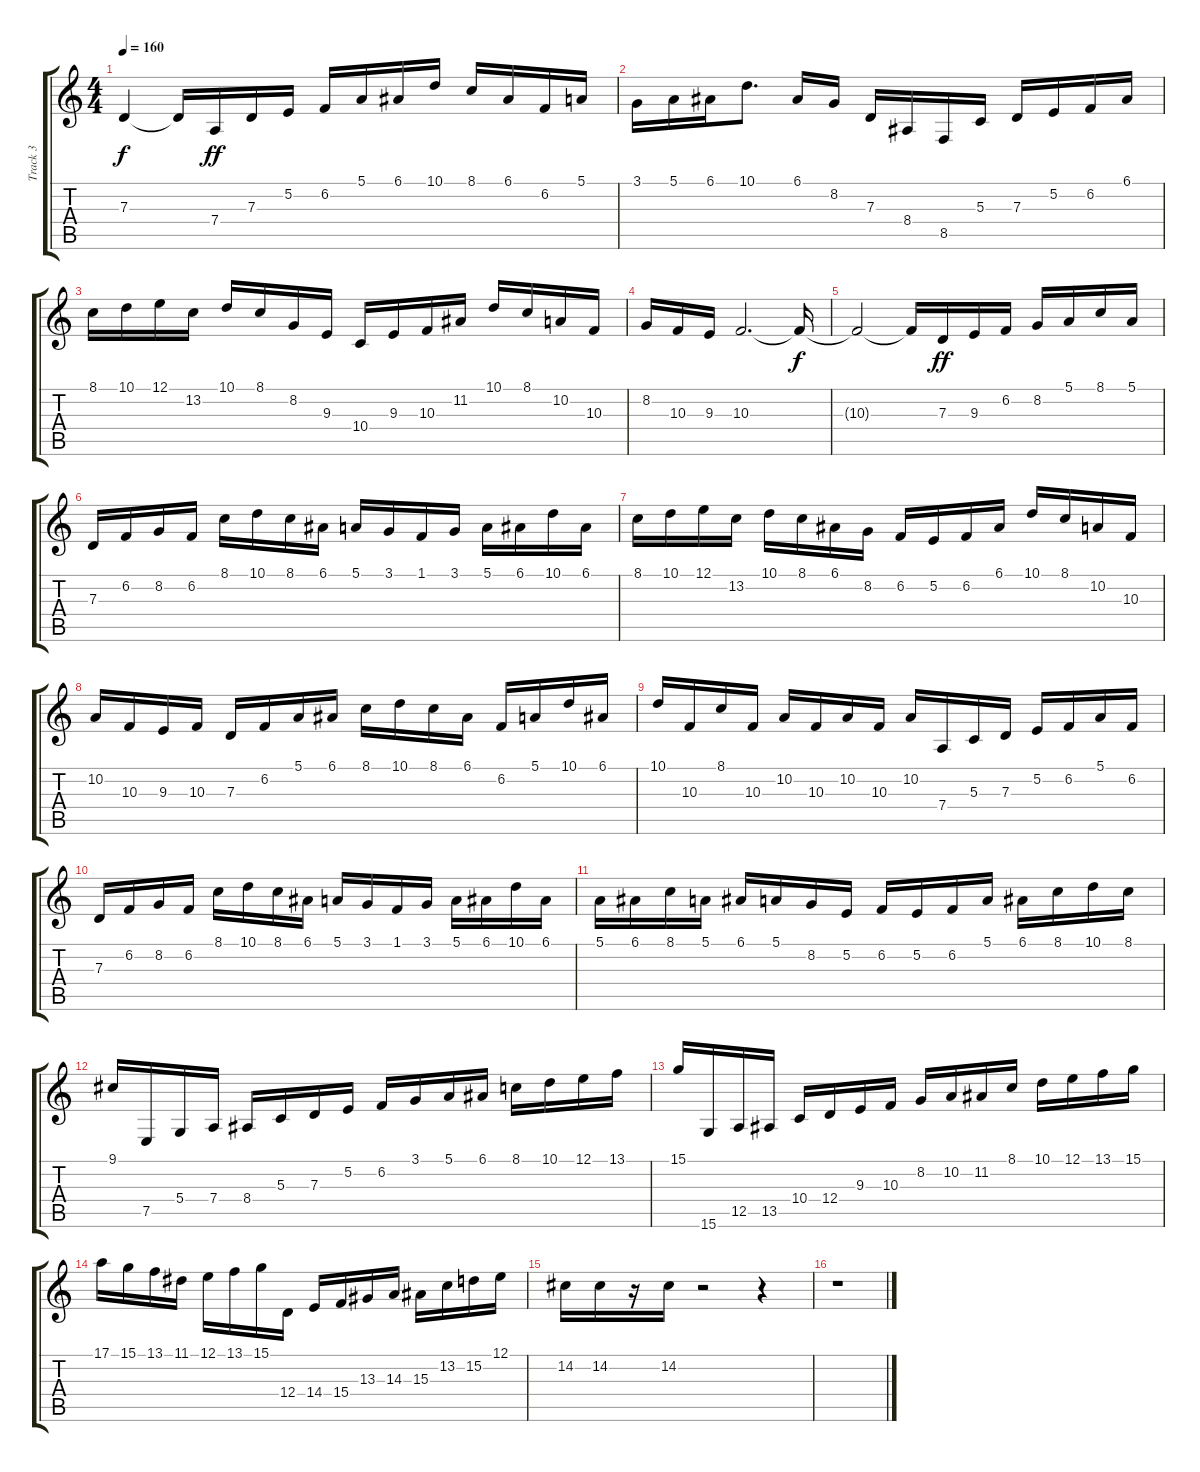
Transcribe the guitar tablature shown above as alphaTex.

\track ("Track 3" "Track 3") {instrument lead1square}
\staff {score tabs}
\tuning (E4 B3 G3 D3 A2 E2) {hide}
\ts (4 4)
\tempo 160
\clef g2
\ks c
7.3{t}.4{dy f} 7.3{t}.16 7.4.16{dy ff} 7.3.16 5.2.16 6.2.16 5.1.16 6.1.16 10.1.16 8.1.16 6.1.16 6.2.16 5.1.16 |
3.1.16 5.1.16 6.1.16 10.1.8{d} 6.1.16 8.2.16 7.3.16 8.4.16 8.5.16 5.3.16 7.3.16 5.2.16 6.2.16 6.1.16 |
8.1.16 10.1.16 12.1.16 13.2.16 10.1.16 8.1.16 8.2.16 9.3.16 10.4.16 9.3.16 10.3.16 11.2.16 10.1.16 8.1.16 10.2.16 10.3.16 |
8.2.16 10.3.16 9.3.16 10.3.2{d} 10.3{t}.16{dy f} |
10.3{t}.2 10.3{t}.16 7.3.16{dy ff} 9.3.16 6.2.16 8.2.16 5.1.16 8.1.16 5.1.16 |
7.3.16 6.2.16 8.2.16 6.2.16 8.1.16 10.1.16 8.1.16 6.1.16 5.1.16 3.1.16 1.1.16 3.1.16 5.1.16 6.1.16 10.1.16 6.1.16 |
8.1.16 10.1.16 12.1.16 13.2.16 10.1.16 8.1.16 6.1.16 8.2.16 6.2.16 5.2.16 6.2.16 6.1.16 10.1.16 8.1.16 10.2.16 10.3.16 |
10.2.16 10.3.16 9.3.16 10.3.16 7.3.16 6.2.16 5.1.16 6.1.16 8.1.16 10.1.16 8.1.16 6.1.16 6.2.16 5.1.16 10.1.16 6.1.16 |
10.1.16 10.3.16 8.1.16 10.3.16 10.2.16 10.3.16 10.2.16 10.3.16 10.2.16 7.4.16 5.3.16 7.3.16 5.2.16 6.2.16 5.1.16 6.2.16 |
7.3.16 6.2.16 8.2.16 6.2.16 8.1.16 10.1.16 8.1.16 6.1.16 5.1.16 3.1.16 1.1.16 3.1.16 5.1.16 6.1.16 10.1.16 6.1.16 |
5.1.16 6.1.16 8.1.16 5.1.16 6.1.16 5.1.16 8.2.16 5.2.16 6.2.16 5.2.16 6.2.16 5.1.16 6.1.16 8.1.16 10.1.16 8.1.16 |
9.1.16 7.5.16 5.4.16 7.4.16 8.4.16 5.3.16 7.3.16 5.2.16 6.2.16 3.1.16 5.1.16 6.1.16 8.1.16 10.1.16 12.1.16 13.1.16 |
15.1.16 15.6.16 12.5.16 13.5.16 10.4.16 12.4.16 9.3.16 10.3.16 8.2.16 10.2.16 11.2.16 8.1.16 10.1.16 12.1.16 13.1.16 15.1.16 |
17.1.16 15.1.16 13.1.16 11.1.16 12.1.16 13.1.16 15.1.16 12.4.16 14.4.16 15.4.16 13.3.16 14.3.16 15.3.16 13.2.16 15.2.16 12.1.16 |
14.2.16 14.2.16 r.16 14.2.16 r.2 r.4 |
r.1
